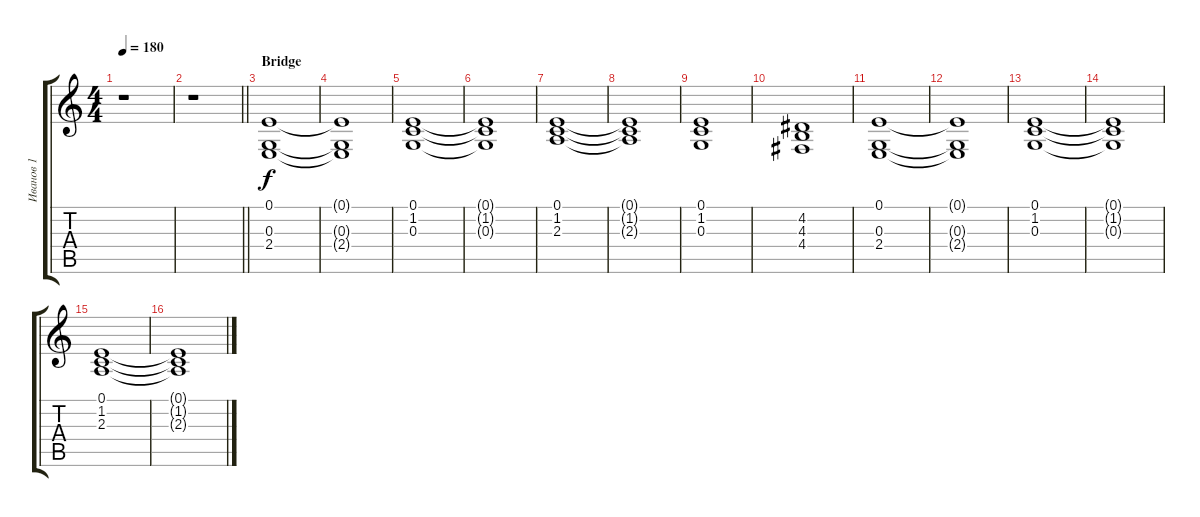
\track ("Иванов 1" "Иванов 1") {instrument stringensemble1}
\staff {score tabs}
\tuning (E4 B3 G3 D3 A2 E2) {hide}
\ts (4 4)
\tempo 180
\clef g2
\ks c
r.1{dy f} |
\barLineRight lightlight
r.1 |
\section ("" "Bridge")
(0.1 0.3 2.4).1 |
(0.1{t} 0.3{t} 2.4{t}).1 |
(0.1 1.2 0.3).1 |
(0.1{t} 1.2{t} 0.3{t}).1 |
(0.1 1.2 2.3).1 |
(0.1{t} 1.2{t} 2.3{t}).1 |
(0.1 1.2 0.3).1 |
(4.2 4.3 4.4).1 |
(0.1 0.3 2.4).1 |
(0.1{t} 0.3{t} 2.4{t}).1 |
(0.1 1.2 0.3).1 |
(0.1{t} 1.2{t} 0.3{t}).1 |
(0.1 1.2 2.3).1 |
(0.1{t} 1.2{t} 2.3{t}).1
